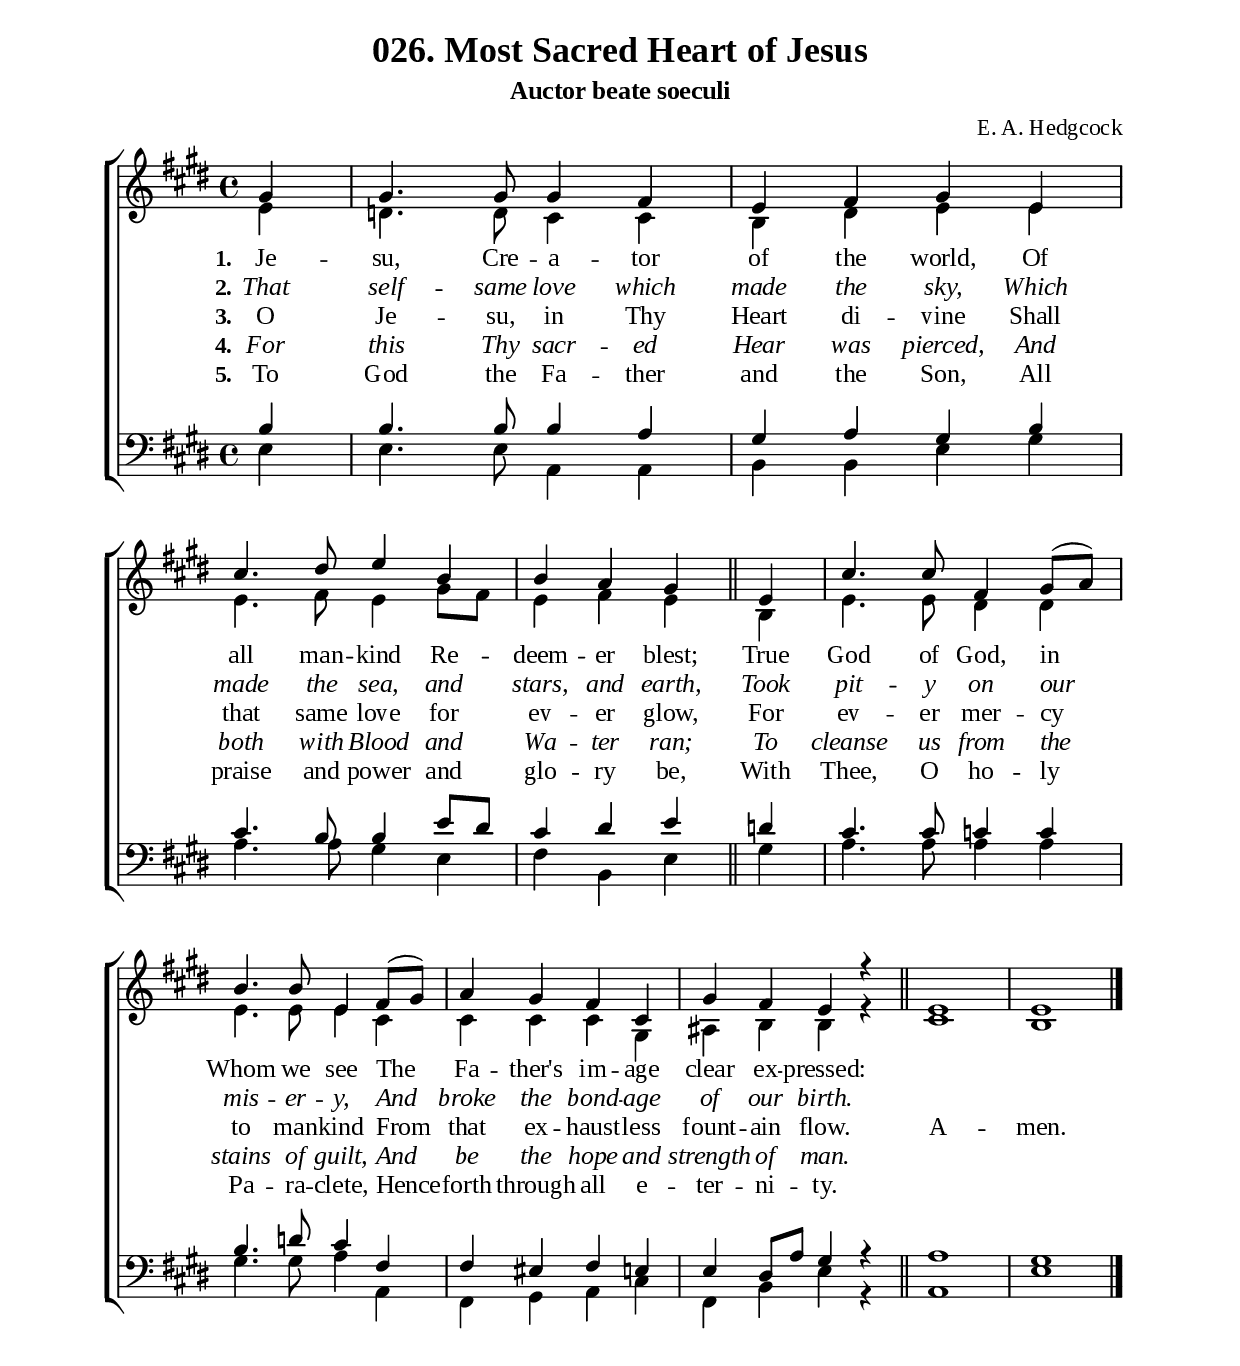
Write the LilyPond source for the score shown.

%%%%%%%%%%%%%%%%%%%%%%%%%%%%%
% CONTENTS OF THIS DOCUMENT
% 1. Common settings
% 2. Soprano verse music
% 3. Alto verse music
% 4. Tenor verse music
% 5. Basso verse music
% 6. Verse lyrics
% 7. Layout
%%%%%%%%%%%%%%%%%%%%%%%%%%%%%

%%%%%%%%%%%%%%%%%%%%%%%%%%%%%
% 1. Common settings
%%%%%%%%%%%%%%%%%%%%%%%%%%%%%
\version "2.18.2"

\header {
  title = "026. Most Sacred Heart of Jesus"
  subtitle = "Auctor beate soeculi"
  %poet = ""
  composer = "E. A. Hedgcock"
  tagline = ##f
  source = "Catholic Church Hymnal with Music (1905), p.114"
  %site = ""
}

globalSettings= {
  \key e \major
  \time 4/4
  %\override Score.BarNumber.break-visibility = ##(#t #t #t)
  \override Score.BarNumber.break-visibility = ##(#f #f #f)
}

verseSettings = {
  \phrasingSlurDashed
}

\paper {
  #(set-paper-size "a4")
  top-margin = 15\mm
  bottom-margin = 15\mm
  left-margin = 20\mm
  right-margin = 20\mm
  indent = #0
  #(define fonts
	 (make-pango-font-tree "Liberation Serif"
	 		       "Liberation Serif"
			       "Liberation Serif"
			       (/ 20 20)))
}

printItalic = \with {
  \override LyricText.font-shape = #'italic
}

%%%%%%%%%%%%%%%%%%%%%%%%%%%%%
% 2. Soprano verse music
%%%%%%%%%%%%%%%%%%%%%%%%%%%%%
musicVerseSoprano = \relative c' {
\partial 4 gis'4 |
gis4. gis8 gis4 fis |
e fis gis e \break \bar "|"
cis'4. dis8 e4 b |
b a gis \bar "||" e |
cis'4. cis8 fis,4 gis8 (a) \break \bar "|"
b4. b8 e,4 fis8 (gis) |
a4 gis fis cis |
gis' fis e r4 \bar "||"
e1 |
e1 \bar "|."
  }

%%%%%%%%%%%%%%%%%%%%%%%%%%%%%
% 3. Alto verse music
%%%%%%%%%%%%%%%%%%%%%%%%%%%%%
musicVerseAlto = \relative c' {
\partial 4 e4 |
d4. d8 cis4 cis |
b dis e e |
e4. fis8 e4 gis8 fis |
e4 fis e b |
e4. e8 dis4 dis |
e4. e8 e4 cis |
cis cis cis gis |
ais b b r4 |
cis1 |
b1
}

%%%%%%%%%%%%%%%%%%%%%%%%%%%%%
% 4. Tenor verse music
%%%%%%%%%%%%%%%%%%%%%%%%%%%%%
musicVerseTenor = \relative c' {
\partial 4 b4 |
b4. b8 b4 a |
gis a gis b |
cis4. b8 b4 e8 dis |
cis4 dis e d |
cis4. cis8 c4 c |
b4. d8 cis4 fis, |
fis eis fis e |
e dis8 a' gis4 r4 |
a1 |
gis1
}

%%%%%%%%%%%%%%%%%%%%%%%%%%%%%
% 5. Basso verse music
%%%%%%%%%%%%%%%%%%%%%%%%%%%%%
musicVerseBasso = \relative c {
\partial 4 e4 |
e4. e8 a,4 a |
b b e gis |
a4. a8 gis4 e |
fis b, e gis |
a4. a8 a4 a |
gis4. gis8 a4 a, |
fis gis a cis |
fis, b e r4 |
a,1 |
e'1
  }

%%%%%%%%%%%%%%%%%%%%%%%%%%%%%
% 6. Verse lyrics
%%%%%%%%%%%%%%%%%%%%%%%%%%%%%
lyricVerseOne = \lyricmode {
  \set stanza = #"1."
  Je -- su, Cre -- a -- tor of the world,
  Of all man -- kind Re -- deem -- er blest;
  True God of God, in Whom we see 
  The Fa -- ther's im -- age clear ex -- pressed:
}

lyricVerseTwo = \lyricmode {
  \set stanza = #"2."
  That self -- same love which made the sky,
  Which made the sea, and stars, and earth,
  Took pit -- y on our mis -- er -- y,
  And broke the bond -- age of our birth.
}

lyricVerseThree = \lyricmode {
  \set stanza = #"3."
 O Je -- su, in Thy Heart di -- vine
 Shall that same love for ev -- er glow,
 For ev -- er mer -- cy to man -- kind
 From that ex -- haust -- less fount -- ain flow. A -- men.
}

lyricVerseFour = \lyricmode {
  \set stanza = #"4."
 For this Thy sacr -- ed Hear was pierced,
 And both with Blood and Wa -- ter ran;
 To cleanse us from the stains of guilt,
 And be the hope and strength of man.
}

lyricVerseFive = \lyricmode {
  \set stanza = #"5."
 To God the Fa -- ther and the Son,
 All praise and power and glo -- ry be,
 With Thee, O ho -- ly Pa -- ra -- clete,
 Hence -- forth through all e -- ter -- ni -- ty.
}


%%%%%%%%%%%%%%%%%%%%%%%%%%%%%
% 7. Layout
%%%%%%%%%%%%%%%%%%%%%%%%%%%%%
\score {
    \new ChoirStaff <<
      \new Staff <<
        \clef "treble"
        \new Voice = "soprano" {
          \voiceOne \globalSettings \verseSettings \stemUp \slurUp \musicVerseSoprano
        }
        \new Voice = "alto" {
          \voiceTwo \globalSettings \verseSettings \stemDown \slurDown \musicVerseAlto
        }
      >>
      \new Lyrics \lyricsto soprano \lyricVerseOne
      \new Lyrics \printItalic \lyricsto soprano \lyricVerseTwo
      \new Lyrics \lyricsto soprano \lyricVerseThree
      \new Lyrics \printItalic \lyricsto soprano \lyricVerseFour
      \new Lyrics \lyricsto soprano \lyricVerseFive
      %\new Lyrics \printItalic \lyricsto soprano \lyricVerseSix
      \new Staff <<
        \clef "bass"
        \new Voice = "tenor" {
          \voiceOne \globalSettings \verseSettings \stemUp \slurUp \musicVerseTenor
        }
        \new Voice = "basso" {
          \voiceTwo \globalSettings \verseSettings \stemDown \slurDown \musicVerseBasso
        }
      >>
    >>
}

